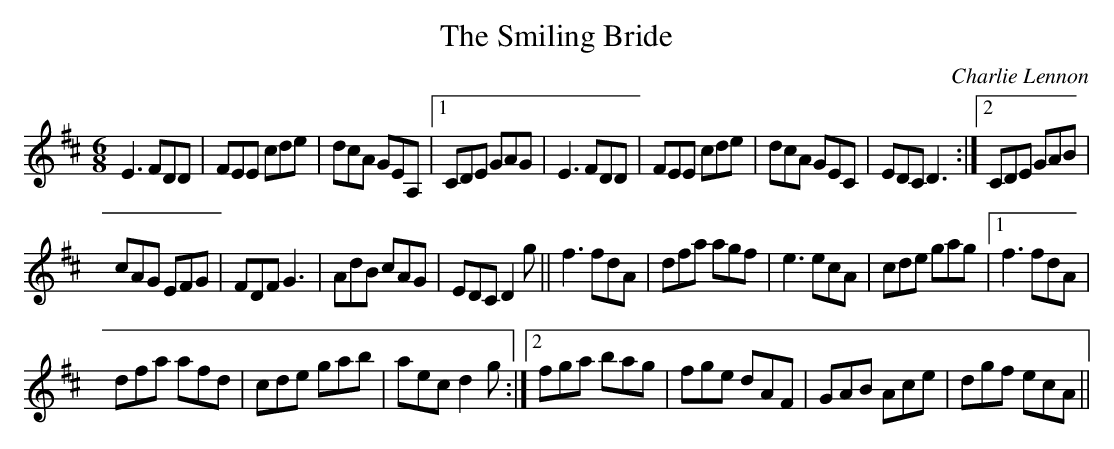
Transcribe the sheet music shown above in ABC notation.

X:1
T:Smiling Bride, The
C:Charlie Lennon
M:6/8
K:D
E3 FDD|FEE cde|dcA GEA,|1 CDE GAG|E3 FDD|FEE cde|dcA GEC|EDC D3:|2 CDE GAB|
cAG EFG|FDF G3|AdB cAG|EDC D2g||f3 fdA|dfa agf|e3 ecA|cde gag|1 f3 fdA|
dfa afd|cde gab|aec d2g:|2 fga bag|fge dAF|GAB Ace|dgf ecA||
